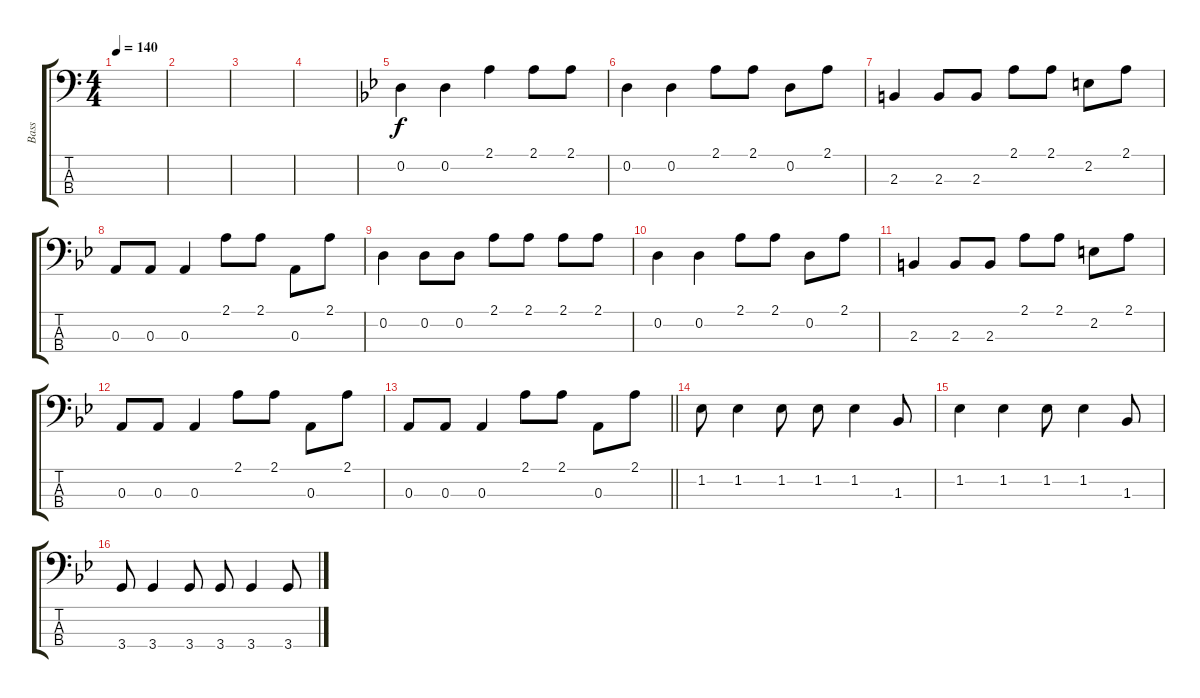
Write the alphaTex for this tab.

\track ("Bass" "Bass") {instrument electricbassfinger}
\staff {score tabs}
\tuning (G2 D2 A1 E1) {hide}
\ts (4 4)
\tempo 140
\clef f4
\ks c
|
|
|
|
\ks bb
0.2.4 0.2.4 2.1.4 2.1.8 2.1.8 |
0.2.4 0.2.4 2.1.8 2.1.8 0.2.8 2.1.8 |
2.3.4 2.3.8 2.3.8 2.1.8 2.1.8 2.2.8 2.1.8 |
0.3.8 0.3.8 0.3.4 2.1.8 2.1.8 0.3.8 2.1.8 |
0.2.4 0.2.8 0.2.8 2.1.8 2.1.8 2.1.8 2.1.8 |
0.2.4 0.2.4 2.1.8 2.1.8 0.2.8 2.1.8 |
2.3.4 2.3.8 2.3.8 2.1.8 2.1.8 2.2.8 2.1.8 |
0.3.8 0.3.8 0.3.4 2.1.8 2.1.8 0.3.8 2.1.8 |
\barLineRight lightlight
0.3.8 0.3.8 0.3.4 2.1.8 2.1.8 0.3.8 2.1.8 |
1.2.8 1.2.4 1.2.8 1.2.8 1.2.4 1.3.8 |
1.2.4 1.2.4 1.2.8 1.2.4 1.3.8 |
3.4.8 3.4.4 3.4.8 3.4.8 3.4.4 3.4.8
